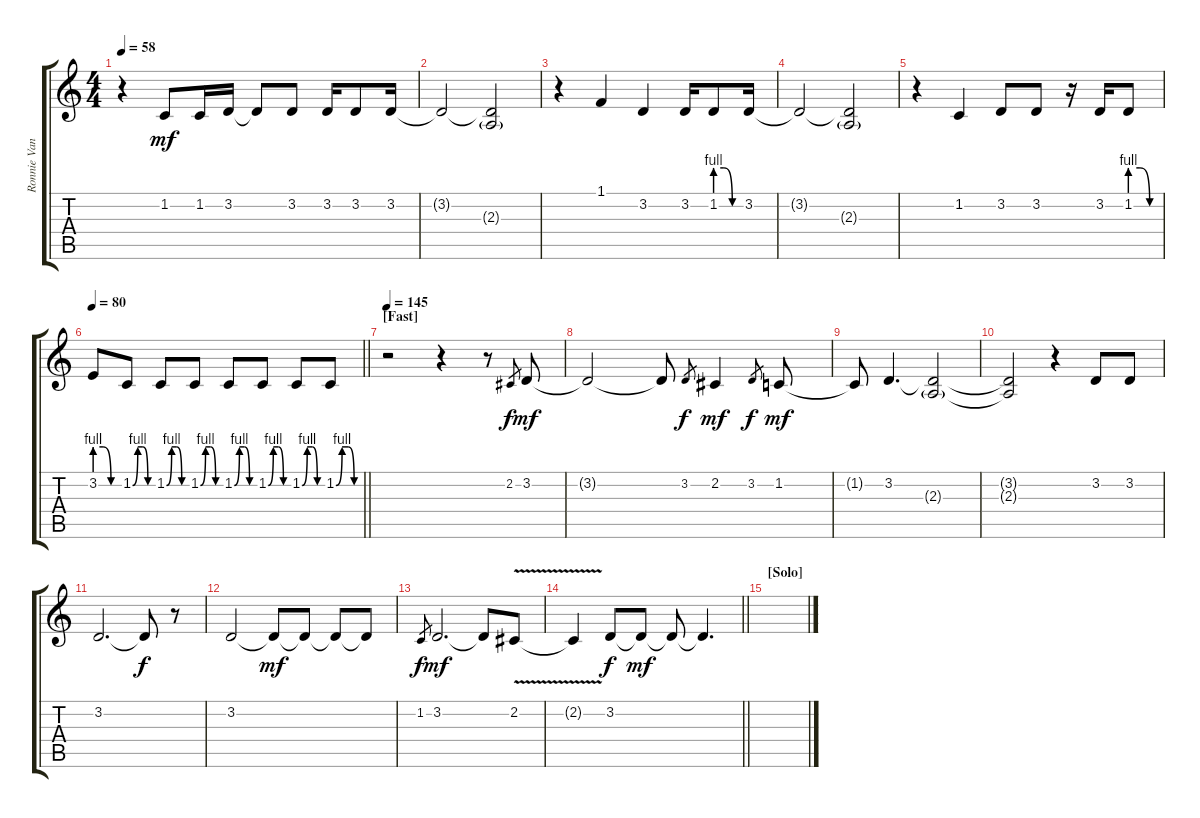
\track ("Ronnie Van Zant (Lead Vocals)" "Ronnie Van") {instrument lead2sawtooth}
\staff {score tabs}
\tuning (E4 B3 G3 D3 A2 E2) {hide}
\ts (4 4)
\tempo 58
\clef g2
\ks c
r.4{dy mf} 1.2.8 1.2.16 3.2.16 3.2{t}.8 3.2.8 3.2.16 3.2.8 3.2.16 |
3.2{t}.2 (3.2{t} 2.3{g}).2 |
r.4 1.1.4 3.2.4 3.2.16 1.2{be (custom 0 4 20 4 40 0 60 0)}.8 3.2.16 |
3.2{t}.2 (3.2{t} 2.3{g}).2 |
r.4 1.2.4 3.2.8 3.2.8 r.16 3.2.16 1.2{be (custom 0 4 20 4 40 0 60 0)}.8 |
\tempo 80
\barLineRight lightlight
3.2{be (custom 0 4 20 4 40 0 60 0)}.8 1.2{be (custom 0 0 15 4 30 4 45 0 60 0)}.8 1.2{be (custom 0 0 15 4 30 4 45 0 60 0)}.8 1.2{be (custom 0 0 15 4 30 4 45 0 60 0)}.8 1.2{be (custom 0 0 15 4 30 4 45 0 60 0)}.8 1.2{be (custom 0 0 15 4 30 4 45 0 60 0)}.8 1.2{be (custom 0 0 15 4 30 4 45 0 60 0)}.8 1.2{be (custom 0 0 15 4 30 4 45 0 60 0)}.8 |
\section ("" "[Fast]")
\tempo 145
r.2 r.4 r.8 2.2.8{gr dy f} 3.2.8{dy mf} |
3.2{t}.2 3.2{t}.8 3.2.8{gr dy f} 2.2.4{dy mf} 3.2.8{gr dy f} 1.2.8{dy mf} |
1.2{t}.8 3.2.4{d} (3.2{t} 2.3{g}).2 |
(3.2{t} 2.3{t}).2 r.4 3.2.8 3.2.8 |
3.2.2{d} 3.2{t}.8{dy f} r.8 |
3.2.2 3.2{t}.8{dy mf} 3.2{t}.8 3.2{t}.8 3.2{t}.8 |
1.2.8{gr dy f} 3.2.2{d dy mf} 3.2{t}.8 2.2{v}.8 |
\barLineRight lightlight
2.2{t}.4 3.2.8{dy f} 3.2{t}.8{dy mf} 3.2{t}.8 3.2{t}.4{d} |
\section ("" "[Solo]")
